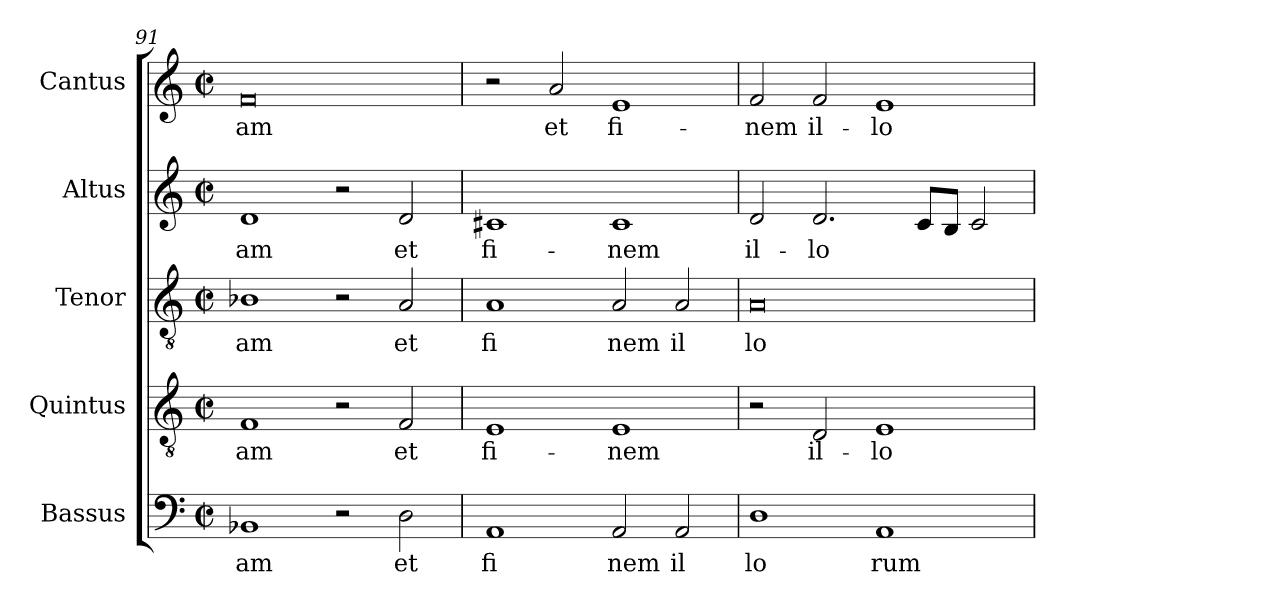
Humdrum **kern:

**kern	**text	**kern	**text	**kern	**text	**kern	**text	**kern	**text
*part5	*part5	*part4	*part4	*part3	*part3	*part2	*part2	*part1	*part1
*staff5	*staff5	*staff4	*staff4	*staff3	*staff3	*staff2	*staff2	*staff1	*staff1
*I"Bassus	*	*I"Quintus	*	*I"Tenor	*	*I"Altus	*	*I"Cantus	*
*clefF4	*	*clefGv2	*	*clefGv2	*	*clefG2	*	*clefG2	*
*k[]	*	*k[]	*	*k[]	*	*k[]	*	*k[]	*
*C:	*	*C:	*	*C:	*	*C:	*	*C:	*
*M2/2	*	*M2/2	*	*M2/2	*	*M2/2	*	*M2/2	*
*met(c|)	*	*met(c|)	*	*met(c|)	*	*met(c|)	*	*met(c|)	*
=91	=91	=91	=91	=91	=91	=91	=91	=91	=91
!	!LO:LY:b:cj	!	!LO:LY:b:cj	!	!LO:LY:b:cj	!	!LO:LY:b:cj	!	!LO:LY:b:cj
1BB-X	am	1F	-am	1B-X	am	1d	-am	0f	-am
2r	.	2r	.	2r	.	2r	.	.	.
!	!LO:LY:b:cj	!	!LO:LY:b:cj	!	!LO:LY:b:cj	!	!LO:LY:b:cj	!	!
2D\	et	2F/	et	2A/	et	2d/	et	.	.
=92	=92	=92	=92	=92	=92	=92	=92	=92	=92
!	!LO:LY:b:cj	!	!LO:LY:b:cj	!	!LO:LY:b:cj	!	!LO:LY:b:cj	!	!
1AA	fi	1E	fi-	1A	fi	1c#X	fi-	2r	.
!	!	!	!	!	!	!	!	!	!LO:LY:b:cj
.	.	.	.	.	.	.	.	2a/	et
!	!LO:LY:b:cj	!	!LO:LY:b:cj	!	!LO:LY:b:cj	!	!LO:LY:b:cj	!	!LO:LY:b:cj
2AA/	nem	1E	-nem	2A/	nem	1c#	-nem	1e	fi-
!	!LO:LY:b:cj	!	!	!	!LO:LY:b:cj	!	!	!	!
2AA/	il	.	.	2A/	il	.	.	.	.
=93	=93	=93	=93	=93	=93	=93	=93	=93	=93
!	!LO:LY:b:cj	!	!	!	!LO:LY:b:cj	!	!LO:LY:b:cj	!	!LO:LY:b:cj
1D	lo	2r	.	0A	lo	2d/	il-	2f/	-nem
!	!	!	!LO:LY:b:cj	!	!	!	!LO:LY:b:cj	!	!LO:LY:b:cj
.	.	2D/	il-	.	.	2.d/	-lo-	2f/	il-
!	!LO:LY:b:cj	!	!LO:LY:b:cj	!	!	!	!	!	!LO:LY:b:cj
1AA	rum	1E	-lo-	.	.	.	.	1e	-lo-
!	!	!	!	!	!	!	!LO:LY:b:cj	!	!
.	.	.	.	.	.	8c/L	--	.	.
!	!	!	!	!	!	!	!LO:LY:b:cj	!	!
.	.	.	.	.	.	8B/J	--	.	.
!	!	!	!	!	!	!	!LO:LY:b:cj	!	!
.	.	.	.	.	.	2c/	--	.	.
=	=	=	=	=	=	=	=	=	=
*-	*-	*-	*-	*-	*-	*-	*-	*-	*-
